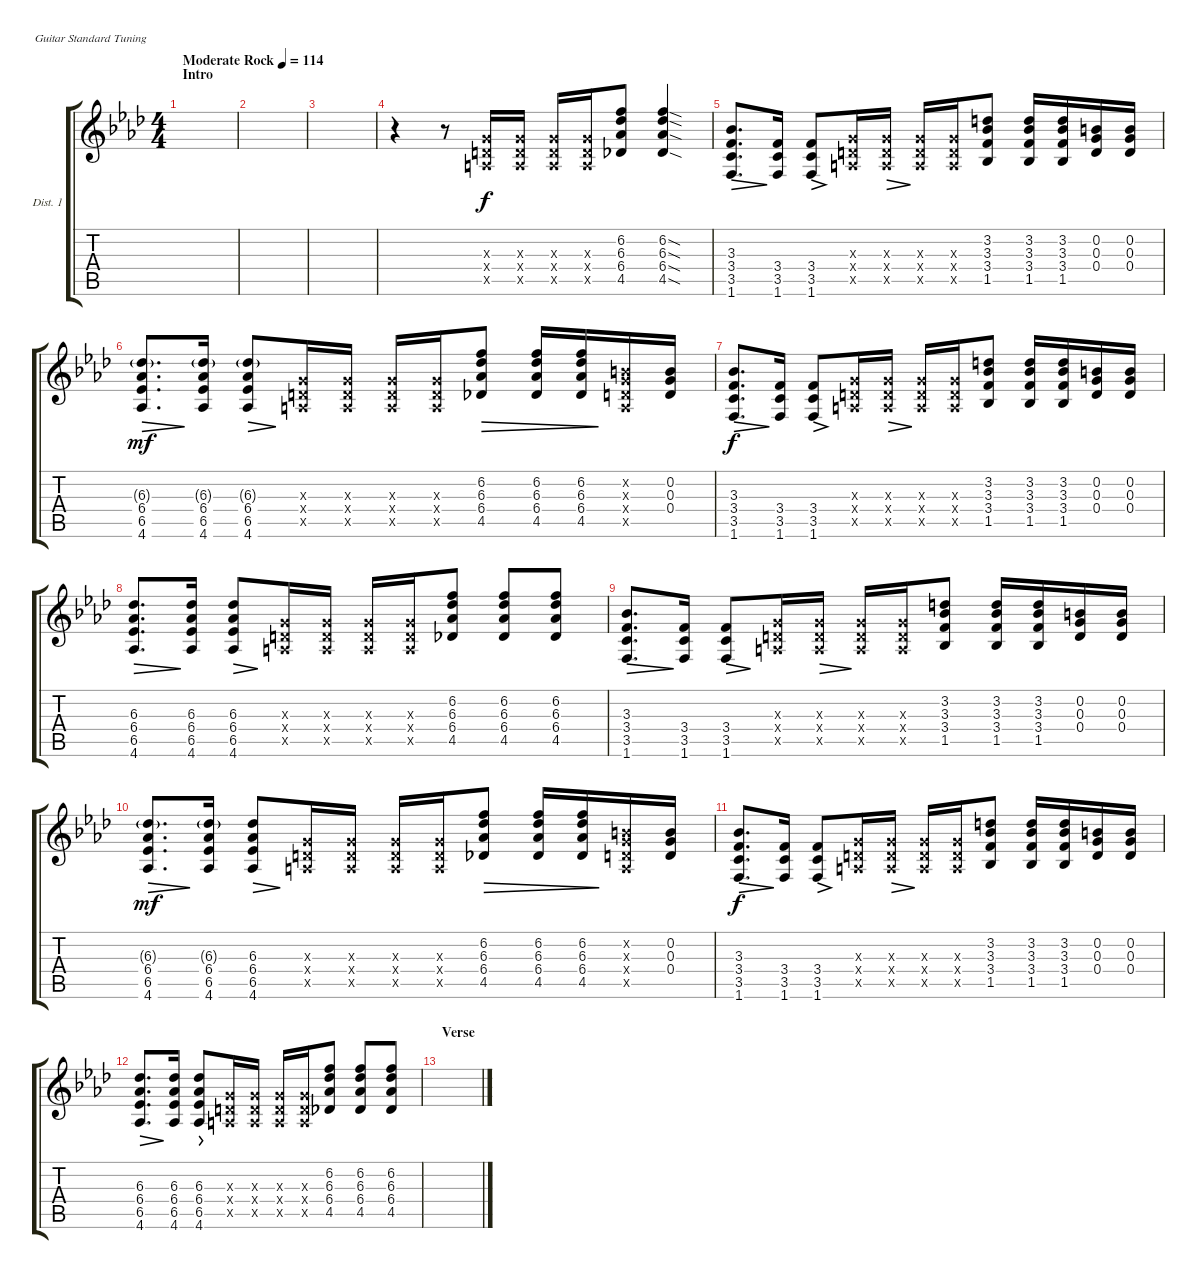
\defaultSystemsLayout 4
\bracketExtendMode groupsimilarinstruments
\firstSystemTrackNameOrientation horizontal
\otherSystemsTrackNameOrientation horizontal
\track ("Guitar 1" "Dist. 1") {instrument distortionguitar}
\staff {score tabs}
\tuning (E4 B3 G3 D3 A2 E2)
\ts (4 4)
\section ("" "Intro")
\tempo (114 "Moderate Rock")
\clef g2
\scale
0.544776
\ks ab
|
\scale
0.227612 |
\scale
0.227612 |
r.4 r.8 (0.5{x} 0.4{x} 0.3{x}).16 (0.4{x} 0.5{x} 0.3{x}).16 (0.5{x} 0.4{x} 0.3{x}).16 (0.5{x} 0.4{x} 0.3{x}).16 (4.5 6.4 6.3 6.2).8 (6.2{sod} 6.3{sod} 6.4{sod} 4.5{sod}).4 |
(1.6 3.5 3.4 3.3).8{d dec dy f} (3.4 3.5 1.6).16 (1.6 3.5 3.4).8{dec} (0.5{x} 0.4{x} 0.3{x}).16 (0.3{x} 0.4{x} 0.5{x}).16{dec} (0.3{x} 0.4{x} 0.5{x}).16 (0.3{x} 0.4{x} 0.5{x}).16 (1.5 3.4 3.3 3.2).8 (3.2 1.5 3.4 3.3).16 (3.2 3.3 3.4 1.5).16 (0.2 0.4 0.3).16 (0.2 0.3 0.4).16 |
(4.6 6.5 6.4 6.3{g}).8{d dec dy mf} (6.3{g} 6.4 6.5 4.6).16 (6.3{g} 6.4 6.5 4.6).8{dec} (0.5{x} 0.4{x} 0.3{x}).16 (0.5{x} 0.4{x} 0.3{x}).16 (0.5{x} 0.4{x} 0.3{x}).16 (0.5{x} 0.4{x} 0.3{x}).16 (6.2 6.3 6.4 4.5).8{dec} (4.5 6.2 6.3 6.4).16{dec} (4.5 6.4 6.3 6.2).16{dec} (0.5{x} 0.4{x} 0.3{x} 0.2{x}).16 (0.2 0.3 0.4).16 |
(1.6 3.5 3.4 3.3).8{d dec dy f} (3.4 3.5 1.6).16 (1.6 3.5 3.4).8{dec} (0.5{x} 0.4{x} 0.3{x}).16 (0.3{x} 0.4{x} 0.5{x}).16{dec} (0.3{x} 0.4{x} 0.5{x}).16 (0.3{x} 0.4{x} 0.5{x}).16 (1.5 3.4 3.3 3.2).8 (3.2 1.5 3.4 3.3).16 (3.2 3.3 3.4 1.5).16 (0.2 0.4 0.3).16 (0.2 0.3 0.4).16 |
(4.6 6.5 6.4 6.3).8{d dec} (6.3 6.4 6.5 4.6).16 (4.6 6.5 6.4 6.3).8{dec} (0.5{x} 0.4{x} 0.3{x}).16 (0.5{x} 0.4{x} 0.3{x}).16 (0.5{x} 0.4{x} 0.3{x}).16 (0.5{x} 0.4{x} 0.3{x}).16 (4.5 6.4 6.3 6.2).8 (6.2 6.4 6.3 4.5).8 (6.2 6.3 6.4 4.5).8 |
(1.6 3.5 3.4 3.3).8{d dec} (3.4 3.5 1.6).16 (1.6 3.5 3.4).8{dec} (0.5{x} 0.4{x} 0.3{x}).16 (0.3{x} 0.4{x} 0.5{x}).16{dec} (0.3{x} 0.4{x} 0.5{x}).16 (0.3{x} 0.4{x} 0.5{x}).16 (1.5 3.4 3.3 3.2).8 (3.2 1.5 3.4 3.3).16 (3.2 3.3 3.4 1.5).16 (0.2 0.4 0.3).16 (0.2 0.3 0.4).16 |
(4.6 6.5 6.4 6.3{g}).8{d dec dy mf} (6.3{g} 6.4 6.5 4.6).16 (6.3 6.4 6.5 4.6).8{dec} (0.5{x} 0.4{x} 0.3{x}).16 (0.5{x} 0.4{x} 0.3{x}).16 (0.5{x} 0.4{x} 0.3{x}).16 (0.5{x} 0.4{x} 0.3{x}).16 (6.2 6.3 6.4 4.5).8{dec} (4.5 6.2 6.3 6.4).16{dec} (4.5 6.4 6.3 6.2).16{dec} (0.5{x} 0.4{x} 0.3{x} 0.2{x}).16 (0.2 0.3 0.4).16 |
(1.6 3.5 3.4 3.3).8{d dec dy f} (3.4 3.5 1.6).16 (1.6 3.5 3.4).8{dec} (0.5{x} 0.4{x} 0.3{x}).16 (0.3{x} 0.4{x} 0.5{x}).16{dec} (0.3{x} 0.4{x} 0.5{x}).16 (0.3{x} 0.4{x} 0.5{x}).16 (1.5 3.4 3.3 3.2).8 (3.2 1.5 3.4 3.3).16 (3.2 3.3 3.4 1.5).16 (0.2 0.4 0.3).16 (0.2 0.3 0.4).16 |
(4.6 6.5 6.4 6.3).8{d dec} (6.3 6.4 6.5 4.6).16 (4.6 6.5 6.4 6.3).8{dec} (0.5{x} 0.4{x} 0.3{x}).16 (0.5{x} 0.4{x} 0.3{x}).16 (0.5{x} 0.4{x} 0.3{x}).16 (0.5{x} 0.4{x} 0.3{x}).16 (4.5 6.4 6.3 6.2).8 (6.2 6.4 6.3 4.5).8 (6.2 6.3 6.4 4.5).8 |
\section ("" "Verse")
